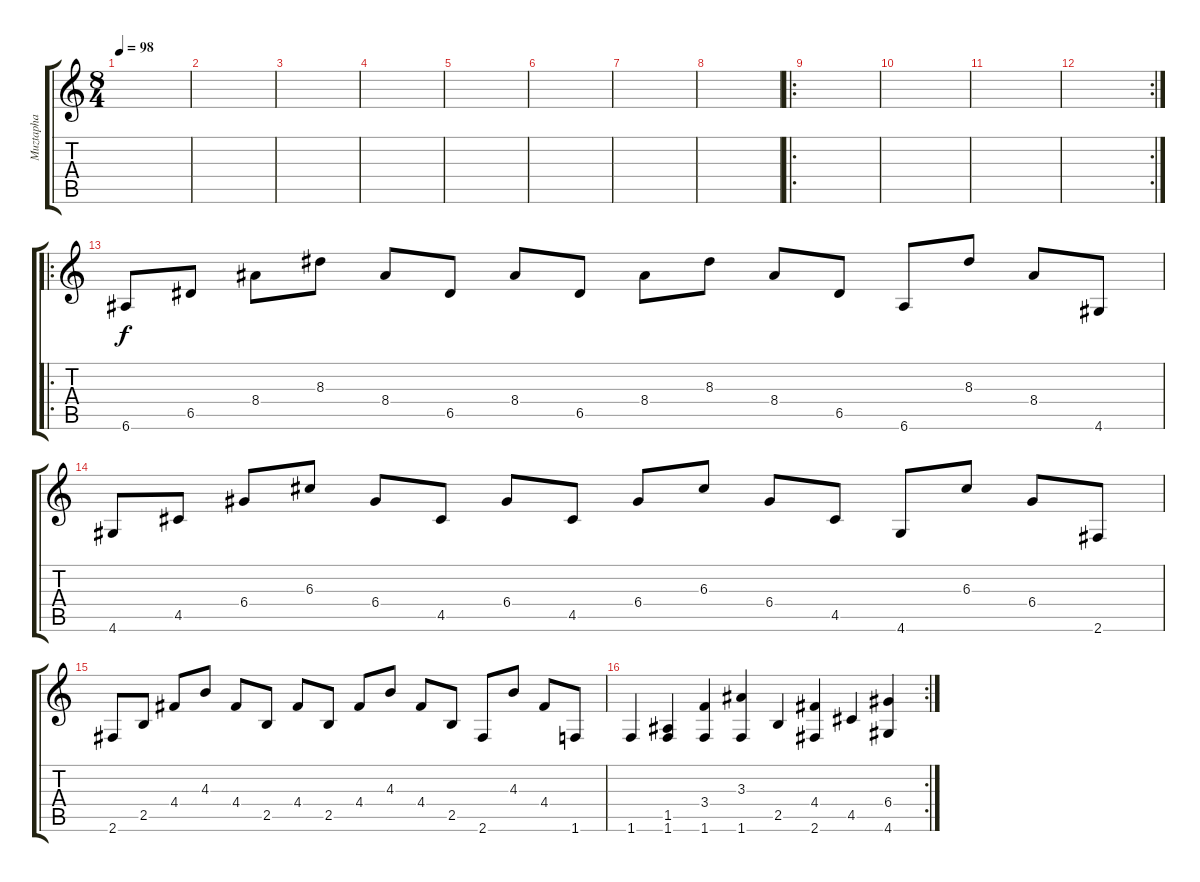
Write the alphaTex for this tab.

\track ("Muztapha" "Muztapha") {instrument distortionguitar}
\staff {score tabs}
\tuning (E4 B3 G3 D3 A2 E2) {hide}
\ts (8 4)
\tempo 98
\clef g2
\ks c
|
|
|
|
|
|
|
|
\ro
|
|
|
\rc 2
|
\ro
6.6.8 6.5.8 8.4.8 8.3.8 8.4.8 6.5.8 8.4.8 6.5.8 8.4.8 8.3.8 8.4.8 6.5.8 6.6.8 8.3.8 8.4.8 4.6.8 |
4.6.8 4.5.8 6.4.8 6.3.8 6.4.8 4.5.8 6.4.8 4.5.8 6.4.8 6.3.8 6.4.8 4.5.8 4.6.8 6.3.8 6.4.8 2.6.8 |
2.6.8 2.5.8 4.4.8 4.3.8 4.4.8 2.5.8 4.4.8 2.5.8 4.4.8 4.3.8 4.4.8 2.5.8 2.6.8 4.3.8 4.4.8 1.6.8 |
\rc 2
1.6.4 (1.5 1.6).4 (3.4 1.6).4 (3.3 1.6).4 2.5.4 (4.4 2.6).4 4.5.4 (6.4 4.6).4
